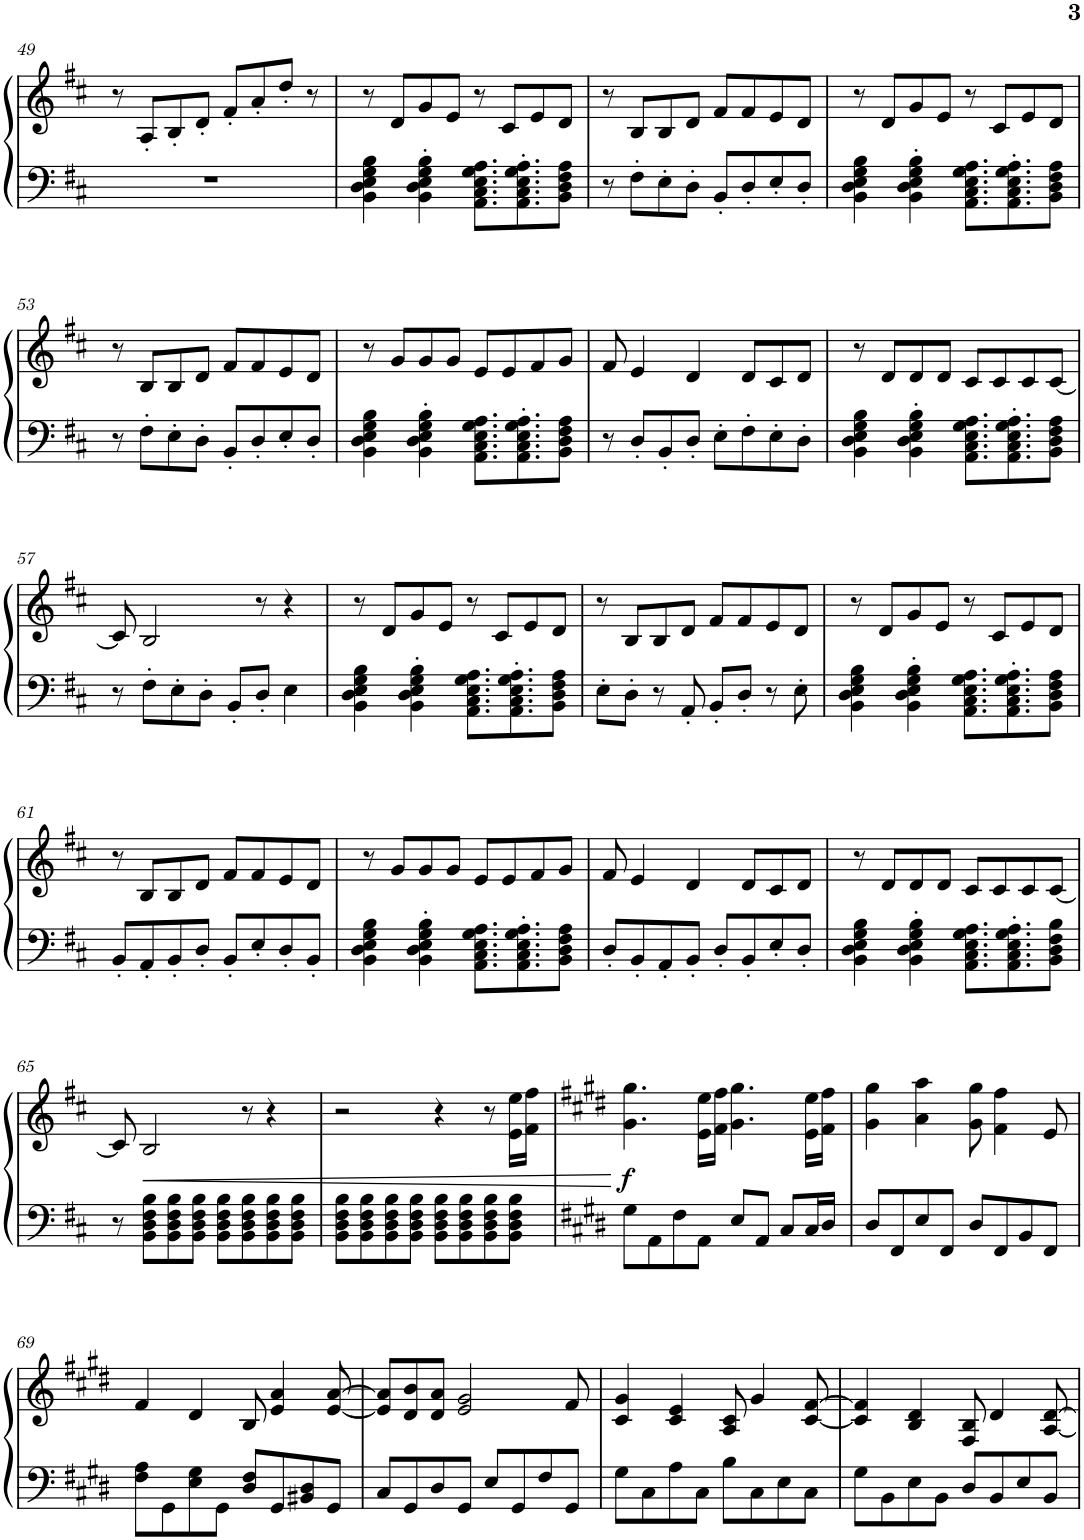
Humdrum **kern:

**kern	**kern	**dynam
*part1	*part1	*part1
*staff2	*staff1	*staff1/2
*I"Piano	*	*
*I'Pno.	*	*
!!LO:PB:g=z
*clefF4	*clefG2	*
*k[f#c#]	*k[f#c#]	*
*M4/4	*M4/4	*
=49	=49	=49
1r	8r	.
.	8A'/L	.
.	8B'/	.
.	8d'/J	.
.	8f#'/L	.
.	8a'/	.
.	8dd'/J	.
.	8r	.
=50	=50	=50
4BB\ 4D\ 4E\ 4G\ 4B\	8r	.
.	8d/L	.
4BB\' 4D\' 4E\' 4G\' 4B\'	8g/	.
.	8e/J	.
8.AA\ 8.C#\ 8.E\ 8.G\ 8.A\L	8r	.
.	8c#/L	.
8.AA\' 8.C#\' 8.E\' 8.G\' 8.A\'	.	.
.	8e/	.
8BB\ 8D\ 8F#\ 8A\J	8d/J	.
=51	=51	=51
8r	8r	.
8F#'\L	8B/L	.
8E'\	8B/	.
8D'\J	8d/J	.
8BB'/L	8f#/L	.
8D'/	8f#/	.
8E'/	8e/	.
8D'/J	8d/J	.
=52	=52	=52
4BB\ 4D\ 4E\ 4G\ 4B\	8r	.
.	8d/L	.
4BB\' 4D\' 4E\' 4G\' 4B\'	8g/	.
.	8e/J	.
8.AA\ 8.C#\ 8.E\ 8.G\ 8.A\L	8r	.
.	8c#/L	.
8.AA\' 8.C#\' 8.E\' 8.G\' 8.A\'	.	.
.	8e/	.
8BB\ 8D\ 8F#\ 8A\J	8d/J	.
!!LO:LB:g=z
=53	=53	=53
8r	8r	.
8F#'\L	8B/L	.
8E'\	8B/	.
8D'\J	8d/J	.
8BB'/L	8f#/L	.
8D'/	8f#/	.
8E'/	8e/	.
8D'/J	8d/J	.
=54	=54	=54
4BB\ 4D\ 4E\ 4G\ 4B\	8r	.
.	8g/L	.
4BB\' 4D\' 4E\' 4G\' 4B\'	8g/	.
.	8g/J	.
8.AA\ 8.C#\ 8.E\ 8.G\ 8.A\L	8e/L	.
.	8e/	.
8.AA\' 8.C#\' 8.E\' 8.G\' 8.A\'	.	.
.	8f#/	.
8BB\ 8D\ 8F#\ 8A\J	8g/J	.
=55	=55	=55
8r	8f#/	.
8D'/L	4e/	.
8BB'/	.	.
8D'/J	4d/	.
8E'\L	.	.
8F#'\	8d/L	.
8E'\	8c#/	.
8D'\J	8d/J	.
=56	=56	=56
4BB\ 4D\ 4E\ 4G\ 4B\	8r	.
.	8d/L	.
4BB\' 4D\' 4E\' 4G\' 4B\'	8d/	.
.	8d/J	.
8.AA\ 8.C#\ 8.E\ 8.G\ 8.A\L	8c#/L	.
.	8c#/	.
8.AA\' 8.C#\' 8.E\' 8.G\' 8.A\'	.	.
.	8c#/	.
8BB\ 8D\ 8F#\ 8A\J	[8c#/J	.
!!LO:LB:g=z
=57	=57	=57
8r	8c#/]	.
8F#'\L	2B/	.
8E'\	.	.
8D'\J	.	.
8BB'/L	.	.
8D'/J	8r	.
4E\	4r	.
=58	=58	=58
4BB\ 4D\ 4E\ 4G\ 4B\	8r	.
.	8d/L	.
4BB\' 4D\' 4E\' 4G\' 4B\'	8g/	.
.	8e/J	.
8.AA\ 8.C#\ 8.E\ 8.G\ 8.A\L	8r	.
.	8c#/L	.
8.AA\' 8.C#\' 8.E\' 8.G\' 8.A\'	.	.
.	8e/	.
8BB\ 8D\ 8F#\ 8A\J	8d/J	.
=59	=59	=59
8E'\L	8r	.
8D'\J	8B/L	.
8r	8B/	.
8AA'/	8d/J	.
8BB'/L	8f#/L	.
8D'/J	8f#/	.
8r	8e/	.
8E'\	8d/J	.
=60	=60	=60
4BB\ 4D\ 4E\ 4G\ 4B\	8r	.
.	8d/L	.
4BB\' 4D\' 4E\' 4G\' 4B\'	8g/	.
.	8e/J	.
8.AA\ 8.C#\ 8.E\ 8.G\ 8.A\L	8r	.
.	8c#/L	.
8.AA\' 8.C#\' 8.E\' 8.G\' 8.A\'	.	.
.	8e/	.
8BB\ 8D\ 8F#\ 8A\J	8d/J	.
!!LO:LB:g=z
=61	=61	=61
8BB'/L	8r	.
8AA'/	8B/L	.
8BB'/	8B/	.
8D'/J	8d/J	.
8BB'/L	8f#/L	.
8E'/	8f#/	.
8D'/	8e/	.
8BB'/J	8d/J	.
=62	=62	=62
4BB\ 4D\ 4E\ 4G\ 4B\	8r	.
.	8g/L	.
4BB\' 4D\' 4E\' 4G\' 4B\'	8g/	.
.	8g/J	.
8.AA\ 8.C#\ 8.E\ 8.G\ 8.A\L	8e/L	.
.	8e/	.
8.AA\' 8.C#\' 8.E\' 8.G\' 8.A\'	.	.
.	8f#/	.
8BB\ 8D\ 8F#\ 8A\J	8g/J	.
=63	=63	=63
8D'/L	8f#/	.
8BB'/	4e/	.
8AA'/	.	.
8BB'/J	4d/	.
8D'/L	.	.
8BB'/	8d/L	.
8E'/	8c#/	.
8D'/J	8d/J	.
=64	=64	=64
4BB\ 4D\ 4E\ 4G\ 4B\	8r	.
.	8d/L	.
4BB\' 4D\' 4E\' 4G\' 4B\'	8d/	.
.	8d/J	.
8.AA\ 8.C#\ 8.E\ 8.G\ 8.A\L	8c#/L	.
.	8c#/	.
8.AA\' 8.C#\' 8.E\' 8.G\' 8.A\'	.	.
.	8c#/	.
8BB\ 8D\ 8F#\ 8B\J	[8c#/J	.
!!LO:LB:g=z
=65	=65	=65
8r	8c#/]	.
!	!	!LO:HP:b
8BB\ 8D\ 8F#\ 8B\L	2B/	<
8BB\ 8D\ 8F#\ 8B\	.	.
8BB\ 8D\ 8F#\ 8B\J	.	.
8BB\ 8D\ 8F#\ 8B\L	.	.
8BB\ 8D\ 8F#\ 8B\	8r	.
8BB\ 8D\ 8F#\ 8B\	4r	.
8BB\ 8D\ 8F#\ 8B\J	.	.
=66	=66	=66
8BB\ 8D\ 8F#\ 8B\L	2r	.
8BB\ 8D\ 8F#\ 8B\	.	.
8BB\ 8D\ 8F#\ 8B\	.	.
8BB\ 8D\ 8F#\ 8B\J	.	.
8BB\ 8D\ 8F#\ 8B\L	4r	.
8BB\ 8D\ 8F#\ 8B\	.	.
8BB\ 8D\ 8F#\ 8B\	8r	.
8BB\ 8D\ 8F#\ 8B\J	16e\ 16ee\LL	.
.	16f#\ 16ff#\JJ	.
.	.	[
=67	=67	=67
*k[f#c#g#d#]	*k[f#c#g#d#]	*
!	!	!LO:DY:b
8G#\L	4.g#\ 4.gg#\	f
8AA\	.	.
8F#\	.	.
8AA\J	16e\ 16ee\LL	.
.	16f#\ 16ff#\JJ	.
8E/L	4.g#\ 4.gg#\	.
8AA/J	.	.
8C#/L	.	.
16C#/L	16e\ 16ee\LL	.
16D#/JJ	16f#\ 16ff#\JJ	.
=68	=68	=68
8D#/L	4g#\ 4gg#\	.
8FF#/	.	.
8E/	4a\ 4aa\	.
8FF#/J	.	.
8D#/L	8g#\ 8gg#\	.
8FF#/	4f#\ 4ff#\	.
8BB/	.	.
8FF#/J	8e/	.
!!LO:LB:g=z
=69	=69	=69
8F#\ 8A\L	4f#/	.
8GG#\	.	.
8E\ 8G#\	4d#/	.
8GG#\J	.	.
8D#/ 8F#/L	8B/	.
8GG#/	4e/ 4a/	.
8BB#X/ 8D#/	.	.
8GG#/J	[8e/ [8a/	.
=70	=70	=70
8C#/L	8e/] 8a/]L	.
8GG#/	8d#/ 8b/	.
8D#/	8d#/ 8a/J	.
8GG#/J	2e/ 2g#/	.
8E/L	.	.
8GG#/	.	.
8F#/	.	.
8GG#/J	8f#/	.
=71	=71	=71
8G#\L	4c#/ 4g#/	.
8C#\	.	.
8A\	4c#/ 4e/	.
8C#\J	.	.
8B\L	8A/ 8c#/	.
8C#\	4g#/	.
8E\	.	.
8C#\J	[8c#/ [8f#/	.
=72	=72	=72
8G#\L	4c#/] 4f#/]	.
8BB\	.	.
8E\	4B/ 4d#/	.
8BB\J	.	.
8D#/L	8F#/ 8B/	.
8BB/	4d#/	.
8E/	.	.
8BB/J	[8A/ [8d#/	.
=	=	=
*-	*-	*-
